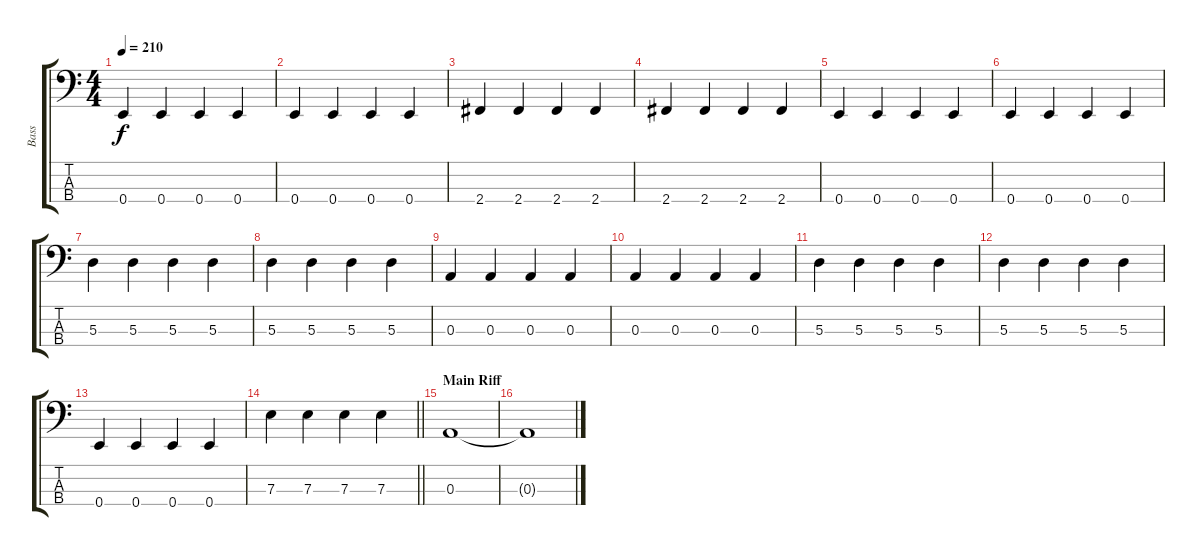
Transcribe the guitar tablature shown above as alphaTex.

\track ("Bass" "Bass") {instrument electricbassfinger}
\staff {score tabs}
\tuning (G2 D2 A1 E1) {hide}
\ts (4 4)
\tempo 210
\clef f4
\ks c
0.4.4{dy f} 0.4.4 0.4.4 0.4.4 |
0.4.4 0.4.4 0.4.4 0.4.4 |
2.4.4 2.4.4 2.4.4 2.4.4 |
2.4.4 2.4.4 2.4.4 2.4.4 |
0.4.4 0.4.4 0.4.4 0.4.4 |
0.4.4 0.4.4 0.4.4 0.4.4 |
5.3.4 5.3.4 5.3.4 5.3.4 |
5.3.4 5.3.4 5.3.4 5.3.4 |
0.3.4 0.3.4 0.3.4 0.3.4 |
0.3.4 0.3.4 0.3.4 0.3.4 |
5.3.4 5.3.4 5.3.4 5.3.4 |
5.3.4 5.3.4 5.3.4 5.3.4 |
0.4.4 0.4.4 0.4.4 0.4.4 |
\barLineRight lightlight
7.3.4 7.3.4 7.3.4 7.3.4 |
\section ("" "Main Riff")
0.3.1 |
0.3{t}.1
